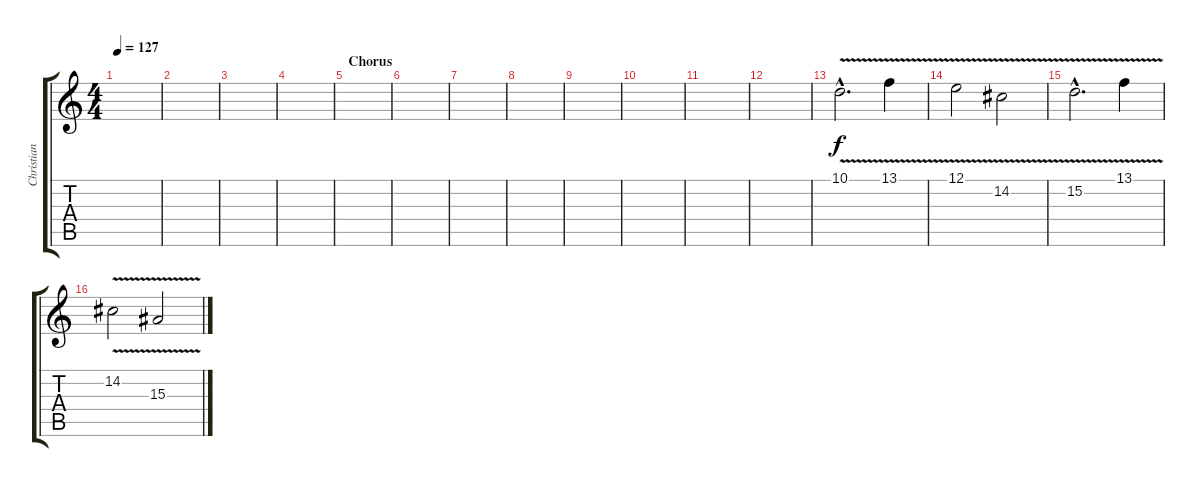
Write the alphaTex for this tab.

\track ("Christian \"Flake\" Lorenz - Keyboard 2" "Christian ") {instrument choiraahs}
\staff {score tabs}
\tuning (E4 B3 G3 D3 A2 E2) {hide}
\ts (4 4)
\tempo 127
\clef g2
\ks c
|
|
|
|
\section ("" "Chorus")
|
|
|
|
|
|
|
|
10.1{v hac}.2{d volume 10 instrument fx7echoes} 13.1{v}.4 |
12.1{v}.2 14.2{v}.2 |
15.2{v hac}.2{d} 13.1{v}.4 |
14.2{v}.2 15.3{v}.2
